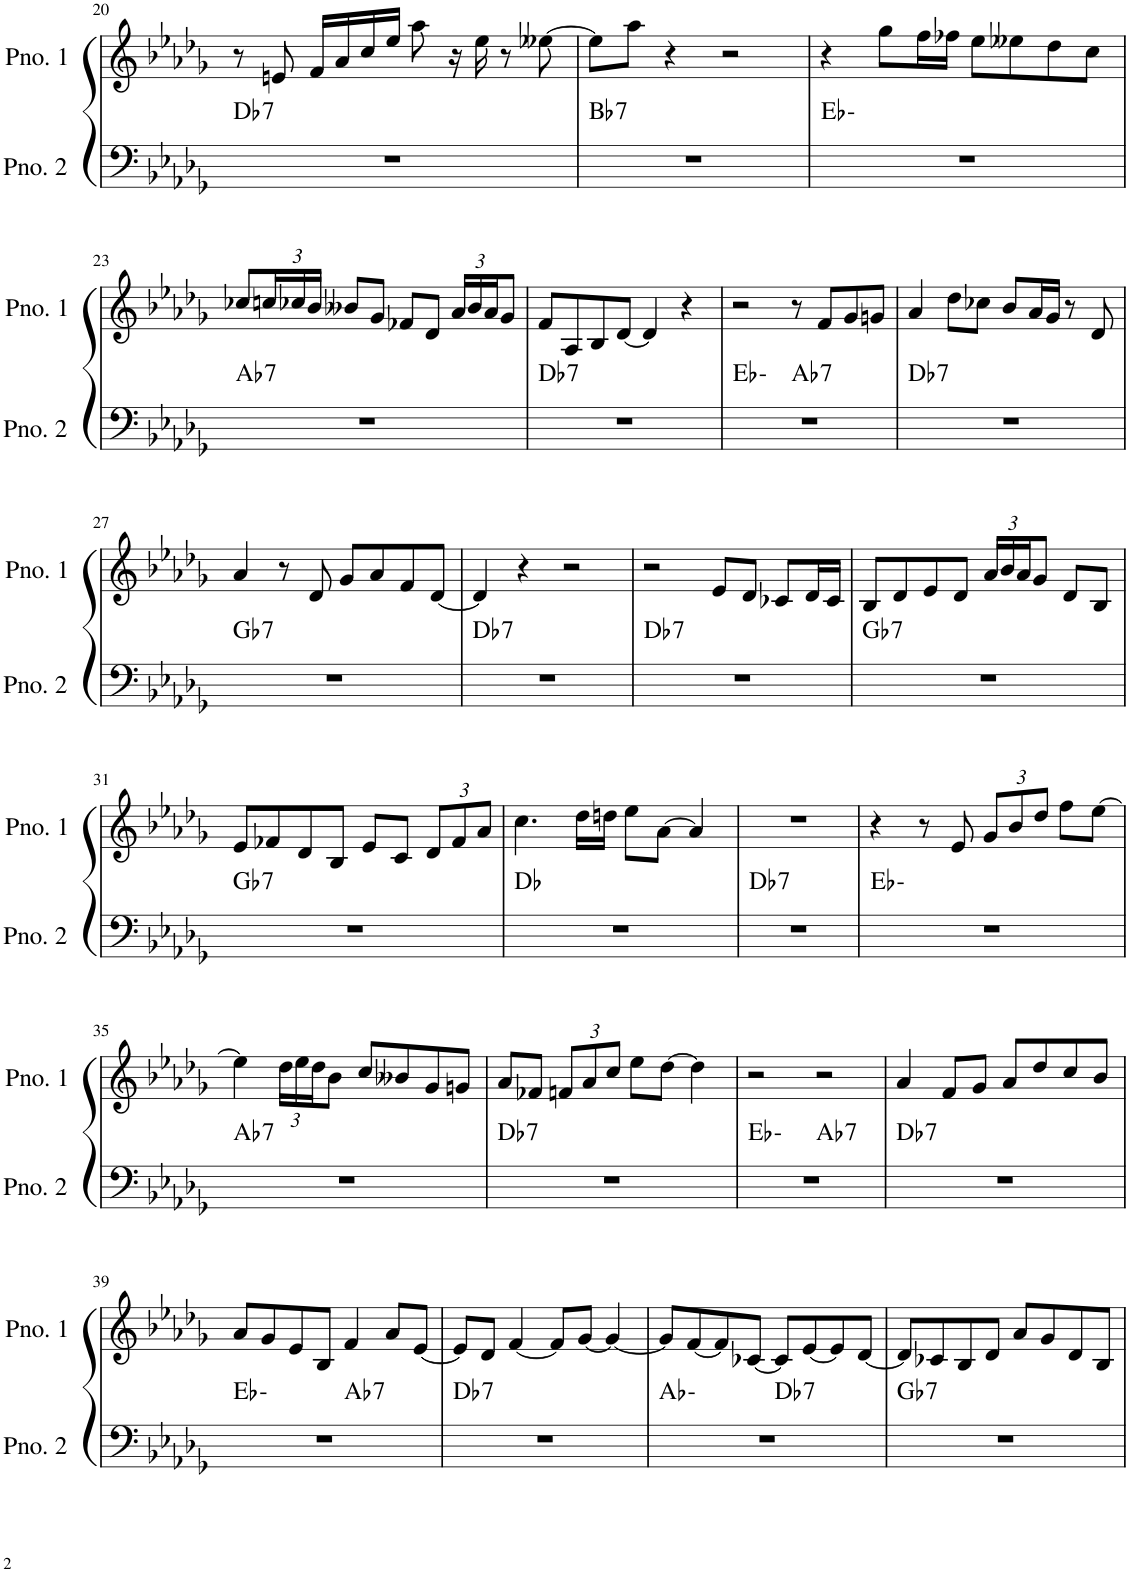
**kern	**harte	**kern
*part2	*part2	*part1
*staff2	*	*staff1
*I"ピアノ 2	*	*I"ピアノ 1
!!LO:PB:g=z
*clefF4	*	*clefG2
*k[b-e-a-d-g-]	*	*k[b-e-a-d-g-]
*M4/4	*	*M4/4
=20	=20	=20
!	!LO:H:kt=7	!
1r	Db:7	8r
.	.	8en/
.	.	16f/LL
.	.	16a-/
.	.	16cc/
.	.	16ee-/JJ
.	.	8aa-\
.	.	16r
.	.	16ee-\
.	.	8r
.	.	[8ee--X\
=21	=21	=21
!	!LO:H:kt=7	!
1r	Bb:7	8ee--\L]
.	.	8aa-\J
.	.	4r
.	.	2r
=22	=22	=22
1r	Eb:min	4r
.	.	8gg-\L
.	.	16ff\L
.	.	16ff-X\JJ
.	.	8ee-\L
.	.	8ee--X\
.	.	8dd-\
.	.	8cc\J
!!LO:LB:g=z
=23	=23	=23
!	!LO:H:kt=7	!
1r	Ab:7	8cc-X/L
*	*	*Xbrackettup
.	.	24ccn/L
.	.	24cc-X/
.	.	24b-/JJ
.	.	8b--X/L
.	.	8g-/J
.	.	8f-X/L
.	.	8d-/J
.	.	24a-/LL
.	.	24b--/
.	.	24a-/J
.	.	8g-/J
=24	=24	=24
!	!LO:H:kt=7	!
1r	Db:7	8f/L
.	.	8A-/
.	.	8B-/
.	.	[8d-/J
.	.	4d-/]
.	.	4r
=25	=25	=25
*^	*	*
1r	2ryy	Eb:min	2r
!	!	!LO:H:kt=7	!
.	2ryy	Ab:7	8r
.	.	.	8f/L
.	.	.	8g-/
.	.	.	8gn/J
=26	=26	=26	=26
!	!	!LO:H:kt=7	!
*v	*v	*	*
1r	Db:7	4a-/
.	.	8dd-\L
.	.	8cc-X\J
.	.	8b-/L
.	.	16a-/L
.	.	16g-/JJ
.	.	8r
.	.	8d-/
!!LO:LB:g=z
=27	=27	=27
!	!LO:H:kt=7	!
1r	Gb:7	4a-/
.	.	8r
.	.	8d-/
.	.	8g-/L
.	.	8a-/
.	.	8f/
.	.	[8d-/J
=28	=28	=28
!	!LO:H:kt=7	!
1r	Db:7	4d-/]
.	.	4r
.	.	2r
=29	=29	=29
!	!LO:H:kt=7	!
1r	Db:7	2r
.	.	8e-/L
.	.	8d-/J
.	.	8c-X/L
.	.	16d-/L
.	.	16c-/JJ
=30	=30	=30
!	!LO:H:kt=7	!
1r	Gb:7	8B-/L
.	.	8d-/
.	.	8e-/
.	.	8d-/J
.	.	24a-/LL
.	.	24b-/
.	.	24a-/J
.	.	8g-/J
.	.	8d-/L
.	.	8B-/J
!!LO:LB:g=z
=31	=31	=31
!	!LO:H:kt=7	!
1r	Gb:7	8e-/L
.	.	8f-X/
.	.	8d-/
.	.	8B-/J
.	.	8e-/L
.	.	8c/J
.	.	12d-/L
.	.	12f-/
.	.	12a-/J
=32	=32	=32
1r	Db:maj	4.cc\
.	.	16dd-\LL
.	.	16ddn\JJ
.	.	8ee-\L
.	.	[8a-\J
.	.	4a-/]
=33	=33	=33
!	!LO:H:kt=7	!
1r	Db:7	1r
=34	=34	=34
1r	Eb:min	4r
.	.	8r
.	.	8e-/
.	.	12g-/L
.	.	12b-/
.	.	12dd-/J
.	.	8ff\L
.	.	[8ee-\J
!!LO:LB:g=z
=35	=35	=35
!	!LO:H:kt=7	!
1r	Ab:7	4ee-\]
.	.	24dd-\LL
.	.	24ee-\
.	.	24dd-\J
.	.	8b-\J
.	.	8cc/L
.	.	8b--X/
.	.	8g-/
.	.	8gn/J
=36	=36	=36
!	!LO:H:kt=7	!
1r	Db:7	8a-/L
.	.	8f-X/J
.	.	12fn/L
.	.	12a-/
.	.	12cc/J
.	.	8ee-\L
.	.	[8dd-\J
.	.	4dd-\]
=37	=37	=37
*^	*	*
1r	2ryy	Eb:min	2r
!	!	!LO:H:kt=7	!
.	2ryy	Ab:7	2r
=38	=38	=38	=38
!	!	!LO:H:kt=7	!
*v	*v	*	*
1r	Db:7	4a-/
.	.	8f/L
.	.	8g-/J
.	.	8a-/L
.	.	8dd-/
.	.	8cc/
.	.	8b-/J
!!LO:LB:g=z
=39	=39	=39
*^	*	*
1r	2ryy	Eb:min	8a-/L
.	.	.	8g-/
.	.	.	8e-/
.	.	.	8B-/J
!	!	!LO:H:kt=7	!
.	2ryy	Ab:7	4f/
.	.	.	8a-/L
.	.	.	[8e-/J
=40	=40	=40	=40
!	!	!LO:H:kt=7	!
*v	*v	*	*
1r	Db:7	8e-/L]
.	.	8d-/J
.	.	[4f/
.	.	8f/L]
.	.	[8g-/J
.	.	4g-/_
=41	=41	=41
*^	*	*
1r	2ryy	Ab:min	8g-/L]
.	.	.	[8f/
.	.	.	8f/]
.	.	.	[8c-X/J
!	!	!LO:H:kt=7	!
.	2ryy	Db:7	8c-/L]
.	.	.	[8e-/
.	.	.	8e-/]
.	.	.	[8d-/J
=42	=42	=42	=42
!	!	!LO:H:kt=7	!
*v	*v	*	*
1r	Gb:7	8d-/L]
.	.	8c-X/
.	.	8B-/
.	.	8d-/J
.	.	8a-/L
.	.	8g-/
.	.	8d-/
.	.	8B-/J
=	=	=
*-	*-	*-
